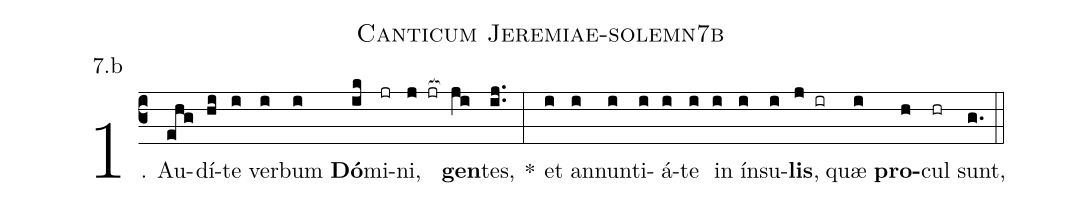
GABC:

name: Canticum Jeremiae-solemn7b;
annotation: 7.b;
%%
(c3)1. Au(ehg)dí(hi)te(i) ver(i)bum(i) <b>Dó</b>(ik)mi(jr)ni,(j jr[ocb:1{]) <b>gen</b>(ji[ocb:0}])tes,(ij..) *(:) et(i) an(i)nun(i)ti(i)á(i)te(i) in(i) ín(i)su(i)<b>lis</b>,(j ir) quæ(i) <b>pro</b>(h)cul(hr) sunt,(g.) (::)
